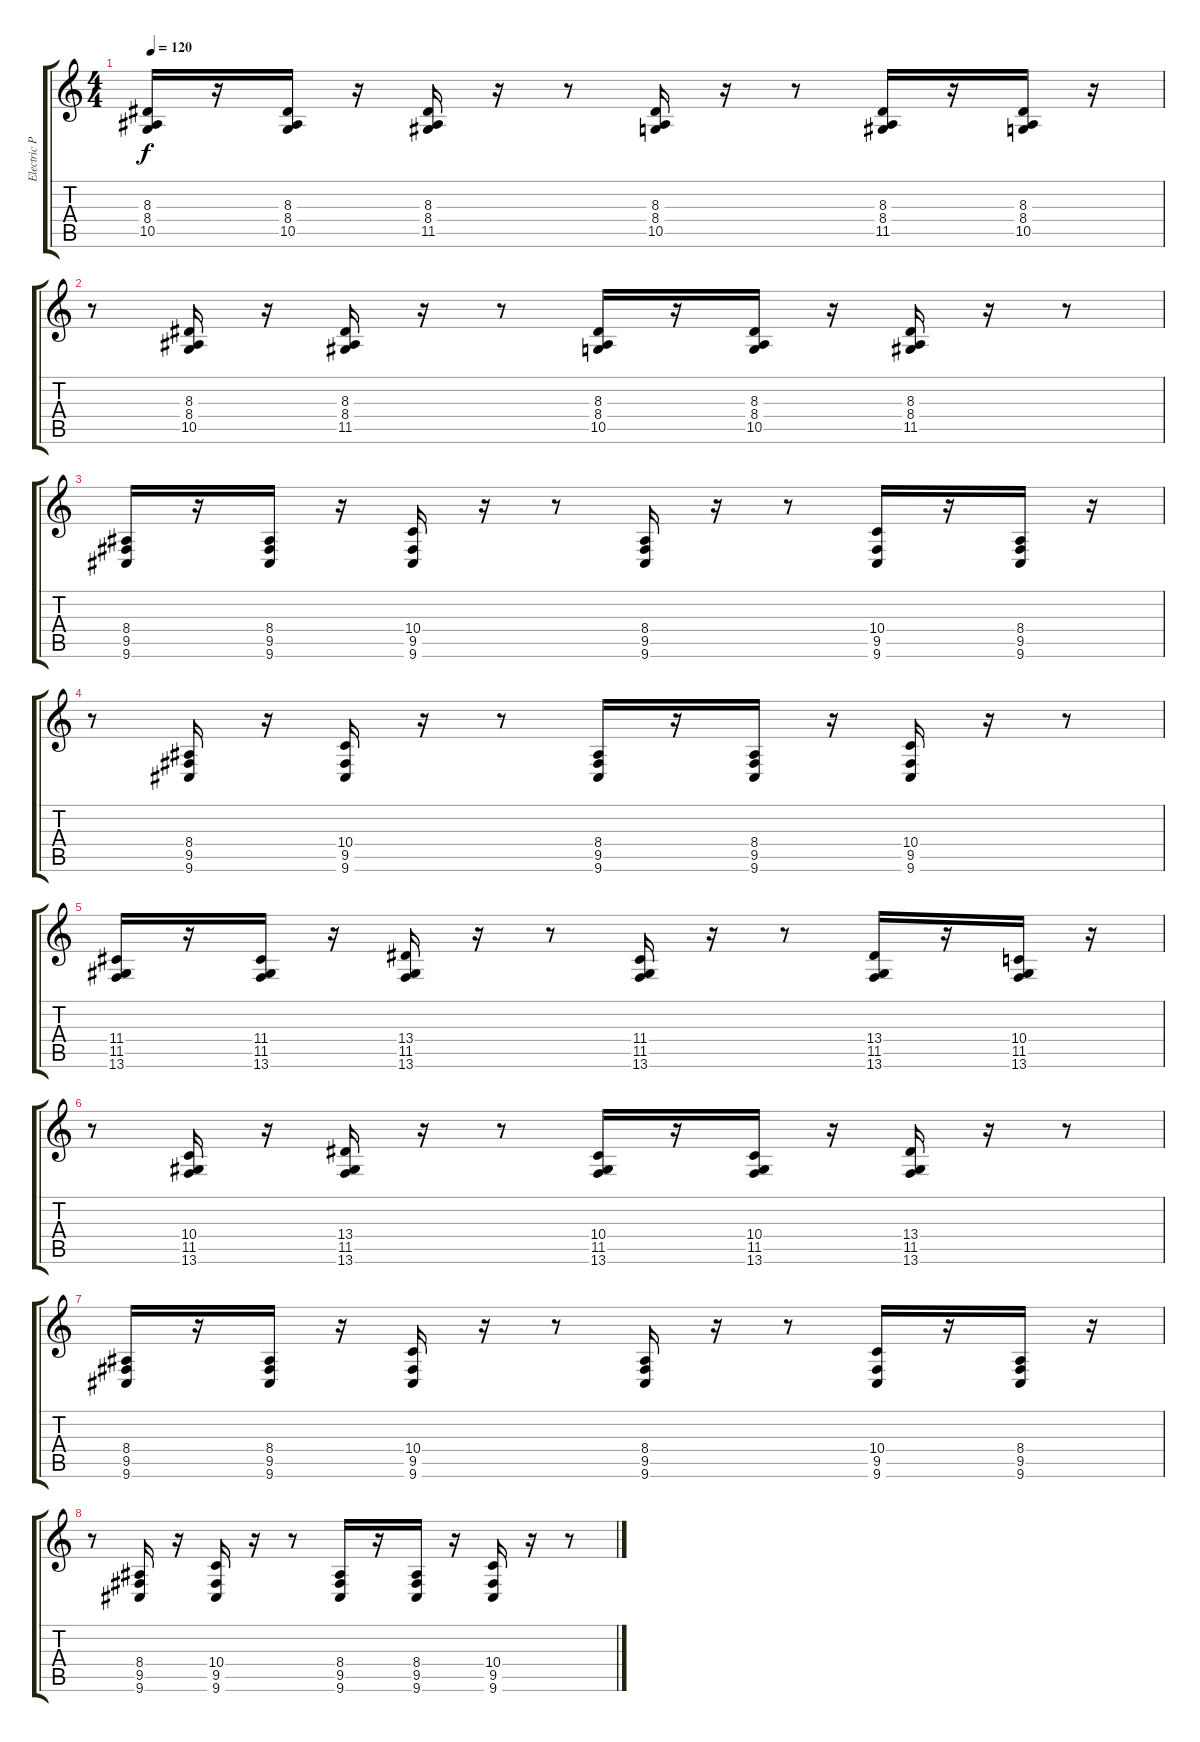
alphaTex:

\track ("Electric Piano" "Electric P") {instrument electricgrandpiano}
\staff {score tabs}
\tuning (E4 B3 G3 D3 A2 E2) {hide}
\ts (4 4)
\tempo 120
\clef g2
\ks c
(8.3 8.4 10.5).16{dy f} r.16 (8.3 8.4 10.5).16 r.16 (8.3 8.4 11.5).16 r.16 r.8 (8.3 8.4 10.5).16 r.16 r.8 (8.3 8.4 11.5).16 r.16 (8.3 8.4 10.5).16 r.16 |
r.8 (8.3 8.4 10.5).16 r.16 (8.3 8.4 11.5).16 r.16 r.8 (8.3 8.4 10.5).16 r.16 (8.3 8.4 10.5).16 r.16 (8.3 8.4 11.5).16 r.16 r.8 |
(8.4 9.5 9.6).16 r.16 (8.4 9.5 9.6).16 r.16 (10.4 9.5 9.6).16 r.16 r.8 (8.4 9.5 9.6).16 r.16 r.8 (10.4 9.5 9.6).16 r.16 (8.4 9.5 9.6).16 r.16 |
r.8 (8.4 9.5 9.6).16 r.16 (10.4 9.5 9.6).16 r.16 r.8 (8.4 9.5 9.6).16 r.16 (8.4 9.5 9.6).16 r.16 (10.4 9.5 9.6).16 r.16 r.8 |
(11.4 11.5 13.6).16 r.16 (11.4 11.5 13.6).16 r.16 (13.4 11.5 13.6).16 r.16 r.8 (11.4 11.5 13.6).16 r.16 r.8 (13.4 11.5 13.6).16 r.16 (10.4 11.5 13.6).16 r.16 |
r.8 (10.4 11.5 13.6).16 r.16 (13.4 11.5 13.6).16 r.16 r.8 (10.4 11.5 13.6).16 r.16 (10.4 11.5 13.6).16 r.16 (13.4 11.5 13.6).16 r.16 r.8 |
(8.4 9.5 9.6).16 r.16 (8.4 9.5 9.6).16 r.16 (10.4 9.5 9.6).16 r.16 r.8 (8.4 9.5 9.6).16 r.16 r.8 (10.4 9.5 9.6).16 r.16 (8.4 9.5 9.6).16 r.16 |
r.8 (8.4 9.5 9.6).16 r.16 (10.4 9.5 9.6).16 r.16 r.8 (8.4 9.5 9.6).16 r.16 (8.4 9.5 9.6).16 r.16 (10.4 9.5 9.6).16 r.16 r.8
